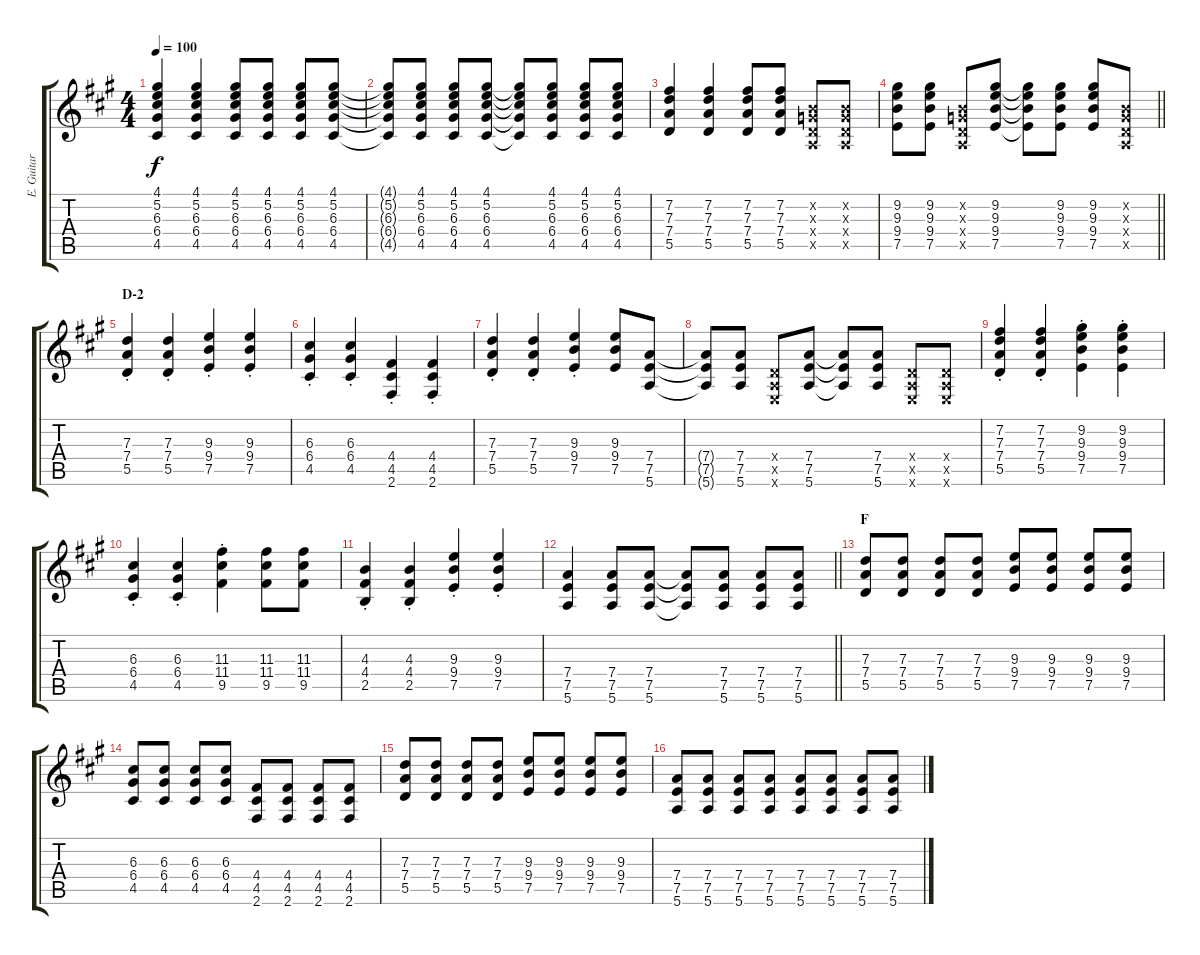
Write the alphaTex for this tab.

\track ("E. Guitar III" "E. Guitar ") {instrument overdrivenguitar}
\staff {score tabs}
\tuning (E4 B3 G3 D3 A2 E2) {hide}
\ts (4 4)
\tempo 100
\clef g2
\ks a
(4.1 5.2 6.3 6.4 4.5).4{dy f} (4.1 5.2 6.3 6.4 4.5).4 (4.1 5.2 6.3 6.4 4.5).8 (4.1 5.2 6.3 6.4 4.5).8 (4.1 5.2 6.3 6.4 4.5).8 (4.1 5.2 6.3 6.4 4.5).8 |
(4.1{t} 5.2{t} 6.3{t} 6.4{t} 4.5{t}).8 (4.1 5.2 6.3 6.4 4.5).8 (4.1 5.2 6.3 6.4 4.5).8 (4.1 5.2 6.3 6.4 4.5).8 (4.1{t} 5.2{t} 6.3{t} 6.4{t} 4.5{t}).8 (4.1 5.2 6.3 6.4 4.5).8 (4.1 5.2 6.3 6.4 4.5).8 (4.1 5.2 6.3 6.4 4.5).8 |
(7.2 7.3 7.4 5.5).4 (7.2 7.3 7.4 5.5).4 (7.2 7.3 7.4 5.5).8 (7.2 7.3 7.4 5.5).8 (0.2{x} 0.3{x} 0.4{x} 0.5{x}).8 (0.2{x} 0.3{x} 0.4{x} 0.5{x}).8 |
\barLineRight lightlight
(9.2 9.3 9.4 7.5).8 (9.2 9.3 9.4 7.5).8 (0.2{x} 0.3{x} 0.4{x} 0.5{x}).8 (9.2 9.3 9.4 7.5).8 (9.2{t} 9.3{t} 9.4{t} 7.5{t}).8 (9.2 9.3 9.4 7.5).8 (9.2 9.3 9.4 7.5).8 (0.2{x} 0.3{x} 0.4{x} 0.5{x}).8 |
\section ("" "D-2")
(7.3{st} 7.4{st} 5.5{st}).4 (7.3{st} 7.4{st} 5.5{st}).4 (9.3{st} 9.4{st} 7.5{st}).4 (9.3{st} 9.4{st} 7.5{st}).4 |
(6.3{st} 6.4{st} 4.5{st}).4 (6.3{st} 6.4{st} 4.5{st}).4 (4.4{st} 4.5{st} 2.6{st}).4 (4.4{st} 4.5{st} 2.6{st}).4 |
(7.3{st} 7.4{st} 5.5{st}).4 (7.3{st} 7.4{st} 5.5{st}).4 (9.3{st} 9.4{st} 7.5{st}).4 (9.3 9.4 7.5).8 (7.4 7.5 5.6).8 |
(7.4{t} 7.5{t} 5.6{t}).8 (7.4 7.5 5.6).8 (0.4{x} 0.5{x} 0.6{x}).8 (7.4 7.5 5.6).8 (7.4{t} 7.5{t} 5.6{t}).8 (7.4 7.5 5.6).8 (0.4{x} 0.5{x} 0.6{x}).8 (0.4{x} 0.5{x} 0.6{x}).8 |
(7.2{st} 7.3{st} 7.4{st} 5.5{st}).4 (7.2{st} 7.3{st} 7.4{st} 5.5{st}).4 (9.2{st} 9.3{st} 9.4{st} 7.5{st}).4 (9.2{st} 9.3{st} 9.4{st} 7.5{st}).4 |
(6.3{st} 6.4{st} 4.5{st}).4 (6.3{st} 6.4{st} 4.5{st}).4 (11.3 11.4{st} 9.5{st}).4 (11.3 11.4 9.5).8 (11.3 11.4 9.5).8 |
(4.3{st} 4.4{st} 2.5{st}).4 (4.3{st} 4.4{st} 2.5{st}).4 (9.3{st} 9.4{st} 7.5{st}).4 (9.3{st} 9.4{st} 7.5{st}).4 |
\barLineRight lightlight
(7.4 7.5 5.6).4 (7.4 7.5 5.6).8 (7.4 7.5 5.6).8 (7.4{t} 7.5{t} 5.6{t}).8 (7.4 7.5 5.6).8 (7.4 7.5 5.6).8 (7.4 7.5 5.6).8 |
\section ("" "F")
(7.3 7.4 5.5).8 (7.3 7.4 5.5).8 (7.3 7.4 5.5).8 (7.3 7.4 5.5).8 (9.3 9.4 7.5).8 (9.3 9.4 7.5).8 (9.3 9.4 7.5).8 (9.3 9.4 7.5).8 |
(6.3 6.4 4.5).8 (6.3 6.4 4.5).8 (6.3 6.4 4.5).8 (6.3 6.4 4.5).8 (4.4 4.5 2.6).8 (4.4 4.5 2.6).8 (4.4 4.5 2.6).8 (4.4 4.5 2.6).8 |
(7.3 7.4 5.5).8 (7.3 7.4 5.5).8 (7.3 7.4 5.5).8 (7.3 7.4 5.5).8 (9.3 9.4 7.5).8 (9.3 9.4 7.5).8 (9.3 9.4 7.5).8 (9.3 9.4 7.5).8 |
(7.4 7.5 5.6).8 (7.4 7.5 5.6).8 (7.4 7.5 5.6).8 (7.4 7.5 5.6).8 (7.4 7.5 5.6).8 (7.4 7.5 5.6).8 (7.4 7.5 5.6).8 (7.4 7.5 5.6).8
